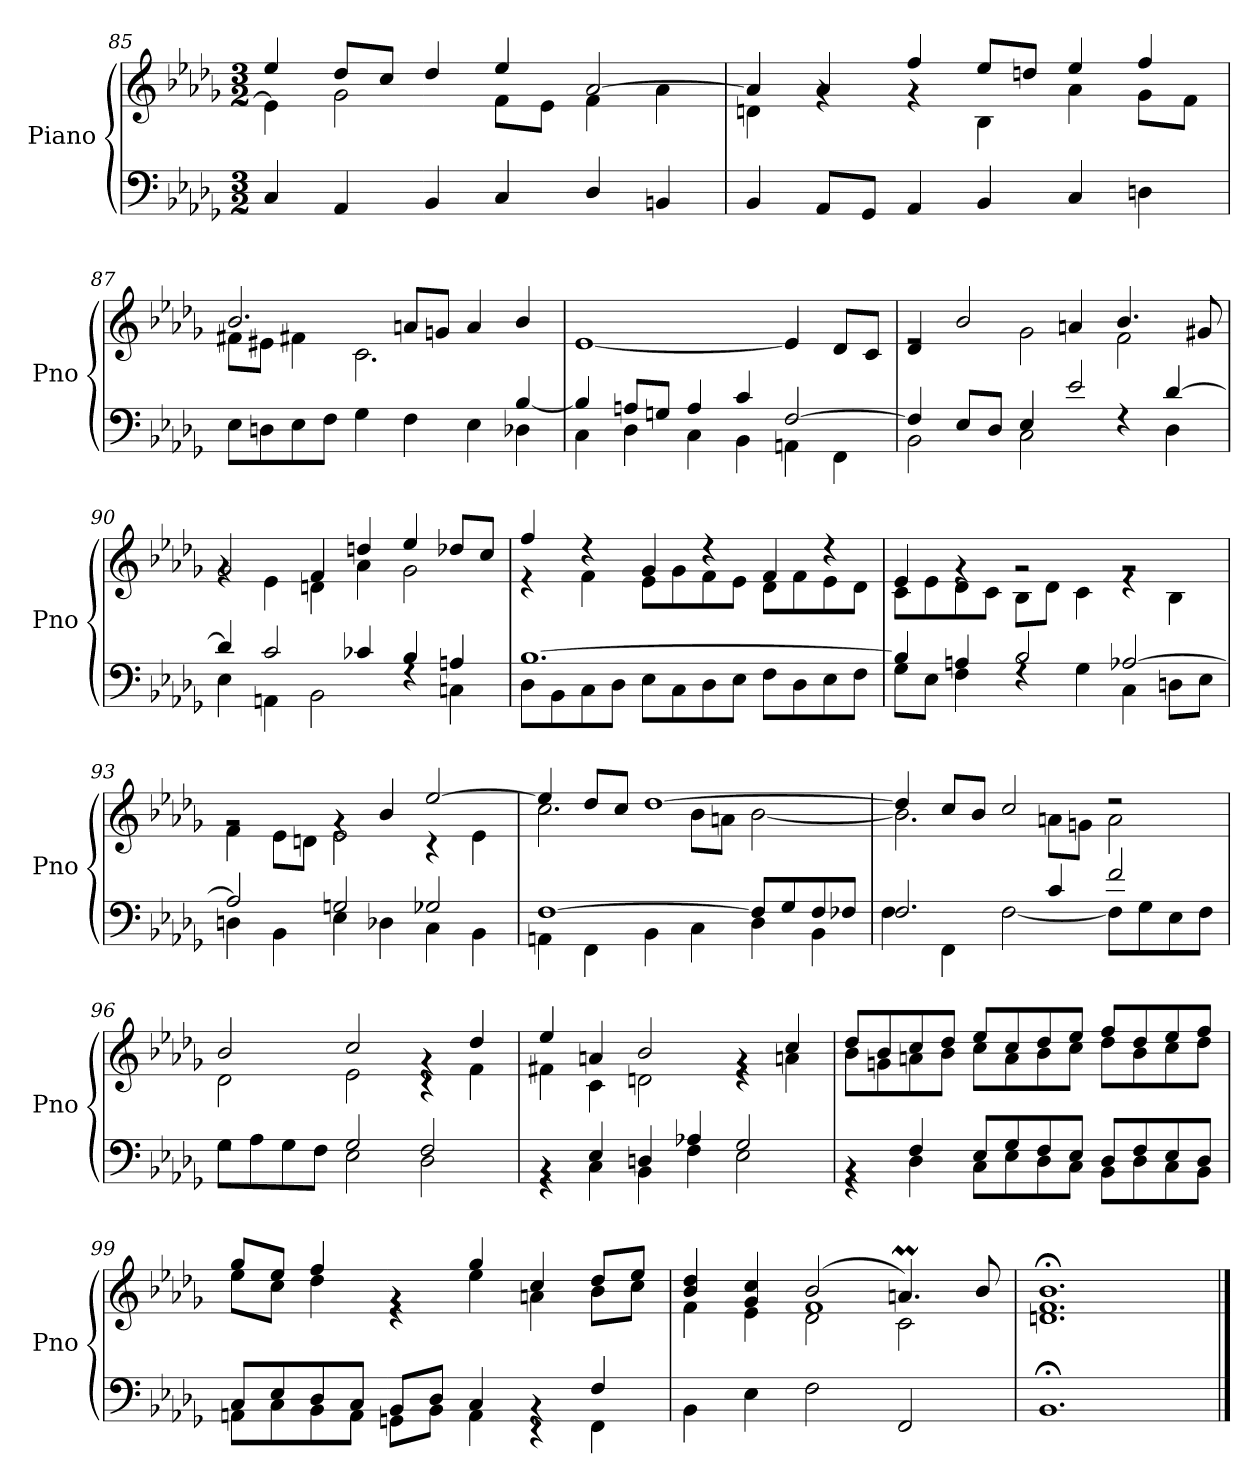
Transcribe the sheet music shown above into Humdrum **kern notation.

**kern	**kern
*part1	*part1
*staff2	*staff1
*I"Piano	*
*I'Pno	*
*clefF4	*clefG2
*k[b-e-a-d-g-]	*k[b-e-a-d-g-]
*M3/2	*M3/2
=85	=85
*	*^
4C/	4ee-/	4e-\]
4AA-/	8dd-/L	2g-\
.	8cc/J	.
4BB-/	4dd-/	.
4C/	4ee-/	8f\L
.	.	8e-\J
4D-/	[2a-/	4f\
4BBni/	.	4a-\
=86	=86	=86
4BB-/	4a-/]	4dn\
8AA-/L	4a-/	4rg
8GG-/J	.	.
4AA-/	4ff/	4rg
4BB-/	8ee-/L	4B-\
.	8ddn/J	.
4C/	4ee-/	4a-\
4Dn\	4ff/	8g-\L
.	.	8f\J
=87	=87	=87
*^	*	*^
*	*^	*	*	*
1ryy	8E-\L	1ryy	2.b-/	8f#Xi\L	1ryy
.	8Dn\	.	.	8e#Xi\J	.
.	8E-\	.	.	4f#Xi\	.
.	8F\J	.	.	.	.
.	4G-\	.	.	2.c\	.
.	4F\	.	8an/L	.	.
.	.	.	8gn/J	.	.
4ryy	4E-\	4ryy	4a/	.	4ryy
4ryy	[4B-/	4D-X\	4b-/	4ryy	4ryy
*	*v	*v	*	*	*
*	*	*v	*v	*v
!!LO:LB:g=z
=88	=88	=88
4B-/]	4C\	[1e-
8An/L	4D-\	.
8Gn/J	.	.
4A/	4C\	.
4c/	4BB-\	.
[2F/	4AAn\	4e-/]
.	4FF\	8d-/L
.	.	8c/J
=89	=89	=89
*	*	*^
4F/]	2BB-\	4d-/	2re
8E-/L	.	2b-/	.
8D-/J	.	.	.
4E-/	2C\	.	2g-\
2e-/	.	4an/	.
.	4rF	4.b-/	2f\
[4d-/	4D-\	.	.
.	.	8g#Xi/	.
=90	=90	=90	=90
4d-/]	4E-\	2g-/	4rg
2c/	4AAn\	.	4e-\
.	2BB-\	4f/	4dn\
4c-X/	.	4ddn/	4a-\
4B-/	4rF	4ee-/	2g-\
4An/	4Cn\	8dd-X/L	.
.	.	8cc/J	.
=91	=91	=91	=91
[1.B-	8D-\L	4ff/	4r
.	8BB-\	.	.
.	8C\	4r	4f\
.	8D-\J	.	.
.	8E-\L	4g-/	8e-\L
.	8C\	.	8g-\
.	8D-\	4r	8f\
.	8E-\J	.	8e-\J
.	8F\L	4f/	8d-\L
.	8D-\	.	8f\
.	8E-\	4r	8e-\
.	8F\J	.	8d-\J
!!LO:PB:g=z	!!
=92	=92	=92	=92
4B-/]	8G-\L	4e-/	8c\L
.	8E-\J	.	8e-\
4An/	4F\	4rg	8d-\
.	.	.	8c\J
2B-/	4rF	2rg	8B-\L
.	.	.	8d-\J
.	4G-\	.	4c\
[2A-X/	4C\	2rg	4re
.	8Dn\L	.	4B-\
.	8E-\J	.	.
=93	=93	=93	=93
2A-/]	4Dn\	2rg	4f\
.	4BB-\	.	8e-\L
.	.	.	8dn\J
2Gn/	4E-\	4rg	2e-\
.	4D-X\	4b-/	.
2G-X/	4C\	[2ee-/	4r
.	4BB-\	.	4e-\
=94	=94	=94	=94
[1F	4AAn\	4ee-/]	2.cc\
.	4FF\	8dd-/L	.
.	.	8cc/J	.
.	4BB-\	[1dd-	.
.	4C\	.	8b-\L
.	.	.	8an\J
8F/L]	4D-\	.	[2b-\
8G-/	.	.	.
8F/	4BB-\	.	.
8F-Xi/J	.	.	.
=95	=95	=95	=95
2.F/	4F\	4dd-/]	2.b-\]
.	4FF\	8cc/L	.
.	.	8b-/J	.
.	[2F\	2cc/	.
4c/	.	.	8an\L
.	.	.	8gn\J
2f/	8F\L]	2r	2a\
.	8G-\	.	.
.	8E-\	.	.
.	8F\J	.	.
!!LO:LB:g=z	!!
=96	=96	=96	=96
2rF	8G-\L	2b-/	2d-\
.	8A-\	.	.
.	8G-\	.	.
.	8F\J	.	.
2G-/	2E-\	2cc/	2e-\
2F/	2D-\	4rg	4r
.	.	4dd-/	4f\
=97	=97	=97	=97
4rBB	4r	4ee-/	4f#Xi\
4E-/	4C\	4an/	4c\
4Dn/	4BB-\	2b-/	2dn\
4A-X/	4F\	.	.
2G-/	2E-\	4rg	4r
.	.	4cc/	4an\
=98	=98	=98	=98
4rBB	4r	8dd-/L	8b-\L
.	.	8b-/	8gn\
4F/	4D-\	8cc/	8an\
.	.	8dd-/J	8b-\J
8E-/L	8C\L	8ee-/L	8cc\L
8G-/	8E-\	8cc/	8a\
8F/	8D-\	8dd-/	8b-\
8E-/J	8C\J	8ee-/J	8cc\J
8D-/L	8BB-\L	8ff/L	8dd-\L
8F/	8D-\	8dd-/	8b-\
8E-/	8C\	8ee-/	8cc\
8D-/J	8BB-\J	8ff/J	8dd-\J
=99	=99	=99	=99
8C/L	8AAn\L	8gg-/L	8ee-\L
8E-/	8C\	8ee-/J	8cc\J
8D-/	8BB-\	4ff/	4dd-\
8C/J	8AA\J	.	.
8BB-/L	8GGn\L	4rg	4r
8D-/J	8BB-\J	.	.
4C/	4AA\	4gg-/	4ee-\
4rBB	4r	4cc/	4an\
4F/	4FF\	8dd-/L	8b-\L
.	.	8ee-/J	8cc\J
=100	=100	=100	=100
*	*	*	*^
2ryy	4BB-\	4b-/ 4dd-/	4f\	2ryy
.	4E-\	4g-/ 4cc/	4e-\	.
1ryy	2F\	(2b-/	2d-\	1f
.	2FF/	4.anm/)	2c\	.
.	.	8b-/	.	.
*v	*v	*	*	*
*	*v	*v	*v
=101	=101
1.BB-;	1.dn;< 1.f;< 1.b-;<
==	==
*-	*-
